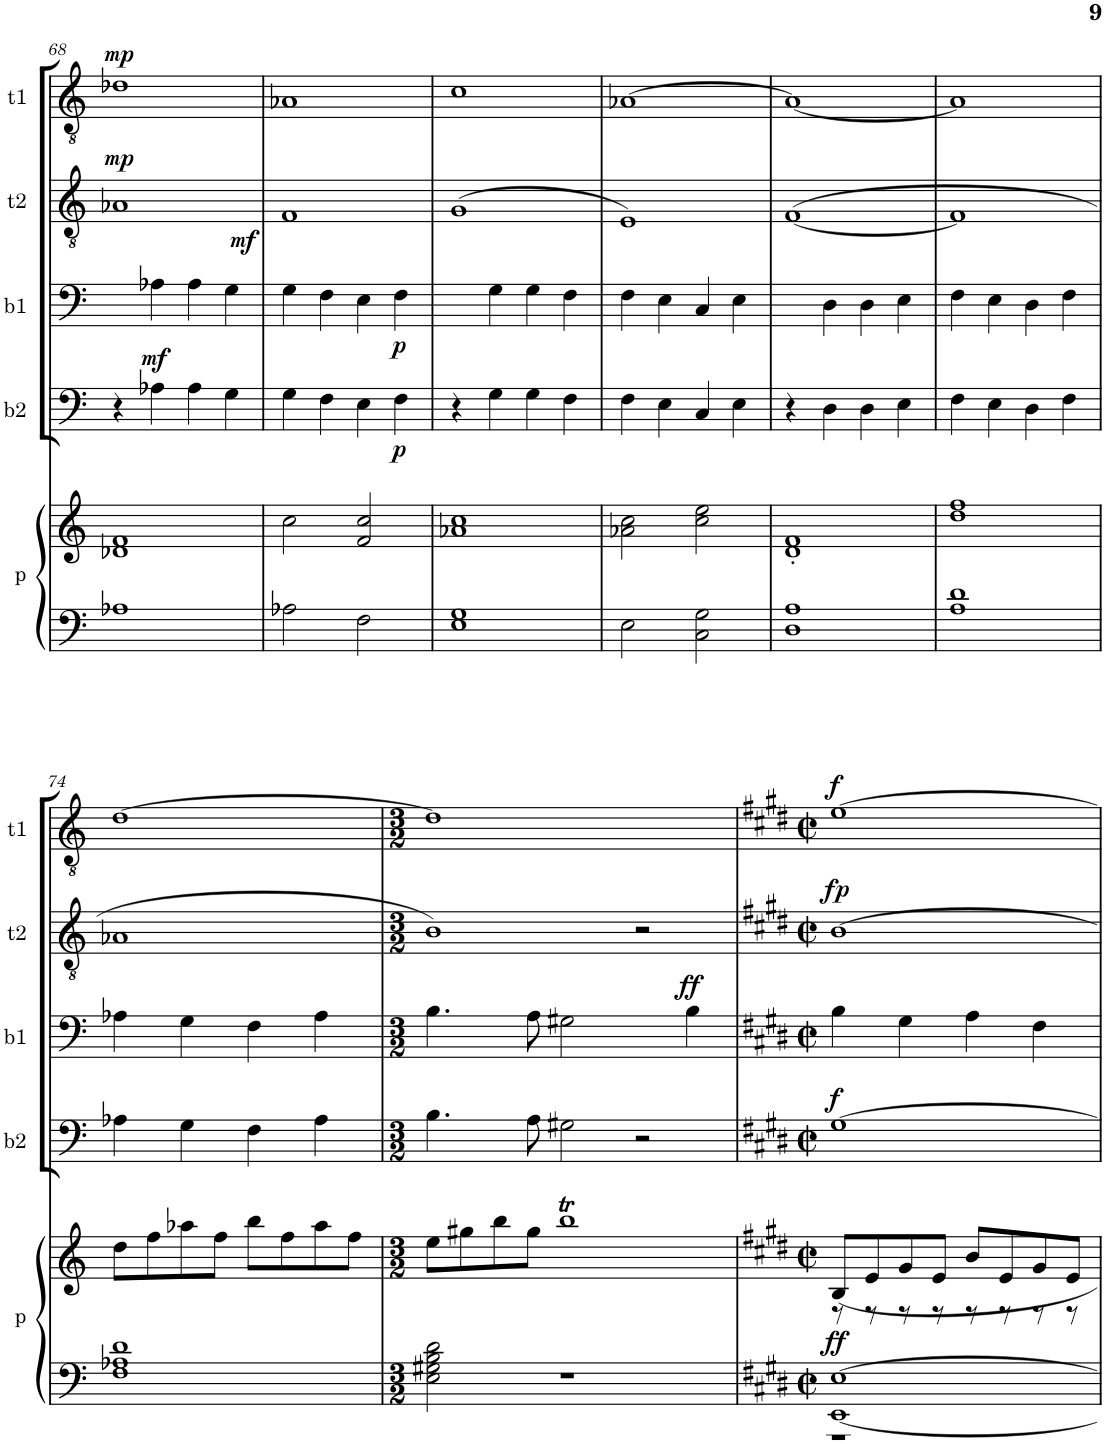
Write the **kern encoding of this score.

**kern	**kern	**dynam	**kern	**dynam	**kern	**dynam	**kern	**dynam	**kern	**dynam
*part5	*part5	*part5	*part4	*part4	*part3	*part3	*part2	*part2	*part1	*part1
*staff6	*staff5	*staff5/6	*staff4	*staff4	*staff3	*staff3	*staff2	*staff2	*staff1	*staff1
*I"p	*	*	*I"b2	*	*I"b1	*	*I"t2	*	*I"t1	*
*I'p	*	*	*I'b2	*	*I'b1	*	*I't2	*	*I't1	*
!!LO:PB:g=z
*clefF4	*clefG2	*	*clefF4	*	*clefF4	*	*clefGv2	*	*clefGv2	*
*k[]	*k[]	*	*k[]	*	*k[]	*	*k[]	*	*k[]	*
*M2/2	*M2/2	*	*M2/2	*	*M2/2	*	*M2/2	*	*M2/2	*
*met(c|)	*met(c|)	*	*met(c|)	*	*met(c|)	*	*met(c|)	*	*met(c|)	*
=68	=68	=68	=68	=68	=68	=68	=68	=68	=68	=68
!	!	!	!	!	!	!	!	!LO:DY:a	!	!LO:DY:a
1A-X	1d-X 1f	.	4r	.	4ryy	.	1A-X	mp	1d-X	mp
!	!	!	!	!LO:DY:a	!	!	!	!	!	!
.	.	.	4A-X\	mf	4A-X\	.	.	.	.	.
.	.	.	4A-\	.	4A-\	.	.	.	.	.
.	.	.	4G\	.	4G\	.	.	.	.	.
=69	=69	=69	=69	=69	=69	=69	=69	=69	=69	=69
2A-X\	2cc\	.	4G\	.	4G\	.	1F	.	1A-X	.
.	.	.	4F\	.	4F\	.	.	.	.	.
2F\	2f/ 2cc/	.	4E\	.	4E\	.	.	.	.	.
!	!	!	!	!LO:DY:b	!	!LO:DY:b	!	!	!	!
.	.	.	4F\	p	4F\	p	.	.	.	.
=70	=70	=70	=70	=70	=70	=70	=70	=70	=70	=70
1E 1G	1a-X 1cc	.	4r	.	4ryy	.	(>1G	.	1c	.
.	.	.	4G\	.	4G\	.	.	.	.	.
.	.	.	4G\	.	4G\	.	.	.	.	.
.	.	.	4F\	.	4F\	.	.	.	.	.
=71	=71	=71	=71	=71	=71	=71	=71	=71	=71	=71
2E\	2a-X\ 2cc\	.	4F\	.	4F\	.	1E)	.	[>1A-X	.
.	.	.	4E\	.	4E\	.	.	.	.	.
2C\ 2G\	2cc\ 2ee\	.	4C/	.	4C/	.	.	.	.	.
.	.	.	4E\	.	4E\	.	.	.	.	.
=72	=72	=72	=72	=72	=72	=72	=72	=72	=72	=72
1D 1A	1d'< 1f'<	.	4r	.	4ryy	.	(>[<1F	.	1A-_	.
.	.	.	4D\	.	4D\	.	.	.	.	.
.	.	.	4D\	.	4D\	.	.	.	.	.
.	.	.	4E\	.	4E\	.	.	.	.	.
=73	=73	=73	=73	=73	=73	=73	=73	=73	=73	=73
1A 1d	1dd 1ff	.	4F\	.	4F\	.	1F]	.	1A-]	.
.	.	.	4E\	.	4E\	.	.	.	.	.
.	.	.	4D\	.	4D\	.	.	.	.	.
.	.	.	4F\	.	4F\	.	.	.	.	.
!!LO:LB:g=z
=74	=74	=74	=74	=74	=74	=74	=74	=74	=74	=74
1F 1A-X 1d	8dd\L	.	4A-X\	.	4A-X\	.	1A-X	.	[>1d	.
.	8ff\	.	.	.	.	.	.	.	.	.
.	8aa-X\	.	4G\	.	4G\	.	.	.	.	.
.	8ff\J	.	.	.	.	.	.	.	.	.
.	8bb\L	.	4F\	.	4F\	.	.	.	.	.
.	8ff\	.	.	.	.	.	.	.	.	.
.	8aa-\	.	4A-\	.	4A-\	.	.	.	.	.
.	8ff\J	.	.	.	.	.	.	.	.	.
=75	=75	=75	=75	=75	=75	=75	=75	=75	=75	=75
*M3/2	*M3/2	*	*M3/2	*	*M3/2	*	*M3/2	*	*M3/2	*
2E\ 2G#X\ 2B\ 2d\	8ee\L	.	4.B\	.	4.B\	.	1B)	.	1d]	.
.	8gg#X\	.	.	.	.	.	.	.	.	.
.	8bb\	.	.	.	.	.	.	.	.	.
.	8gg#\J	.	8A\	.	8A\	.	.	.	.	.
1r	1bb>	.	2G#X\	.	2G#X\	.	.	.	.	.
.	.	.	2r	.	4ryy	.	2r	.	2ryy	.
!	!	!	!	!	!	!LO:DY:a	!	!	!	!
.	.	.	.	.	4B\	ff	.	.	.	.
=76	=76	=76	=76	=76	=76	=76	=76	=76	=76	=76
*k[f#c#g#d#]	*k[f#c#g#d#]	*	*k[f#c#g#d#]	*	*k[f#c#g#d#]	*	*k[f#c#g#d#]	*	*k[f#c#g#d#]	*
*M2/2	*M2/2	*	*M2/2	*	*M2/2	*	*M2/2	*	*M2/2	*
*met(c|)	*met(c|)	*	*met(c|)	*	*met(c|)	*	*met(c|)	*	*met(c|)	*
*^	*^	*	*	*	*	*	*	*	*	*
!	!	!	!	!LO:DY:a=2	!	!LO:DY:a	!	!	!	!LO:DY:a	!	!LO:DY:a
[<1EE [>1E	1r	8B/L	8r	ff	[>1G#	f	4B\	.	[>1B	fp	[1e	f
.	.	8e/	8r	.	.	.	.	.	.	.	.	.
.	.	8g#/	8r	.	.	.	4G#\	.	.	.	.	.
.	.	8e/J	8r	.	.	.	.	.	.	.	.	.
.	.	8b/L	8r	.	.	.	4A\	.	.	.	.	.
.	.	8e/	8r	.	.	.	.	.	.	.	.	.
.	.	8g#/	8r	.	.	.	4F#\	.	.	.	.	.
.	.	8e/J	8r	.	.	.	.	.	.	.	.	.
*v	*v	*	*	*	*	*	*	*	*	*	*	*
*	*v	*v	*	*	*	*	*	*	*	*	*
=	=	=	=	=	=	=	=	=	=	=
*-	*-	*-	*-	*-	*-	*-	*-	*-	*-	*-
